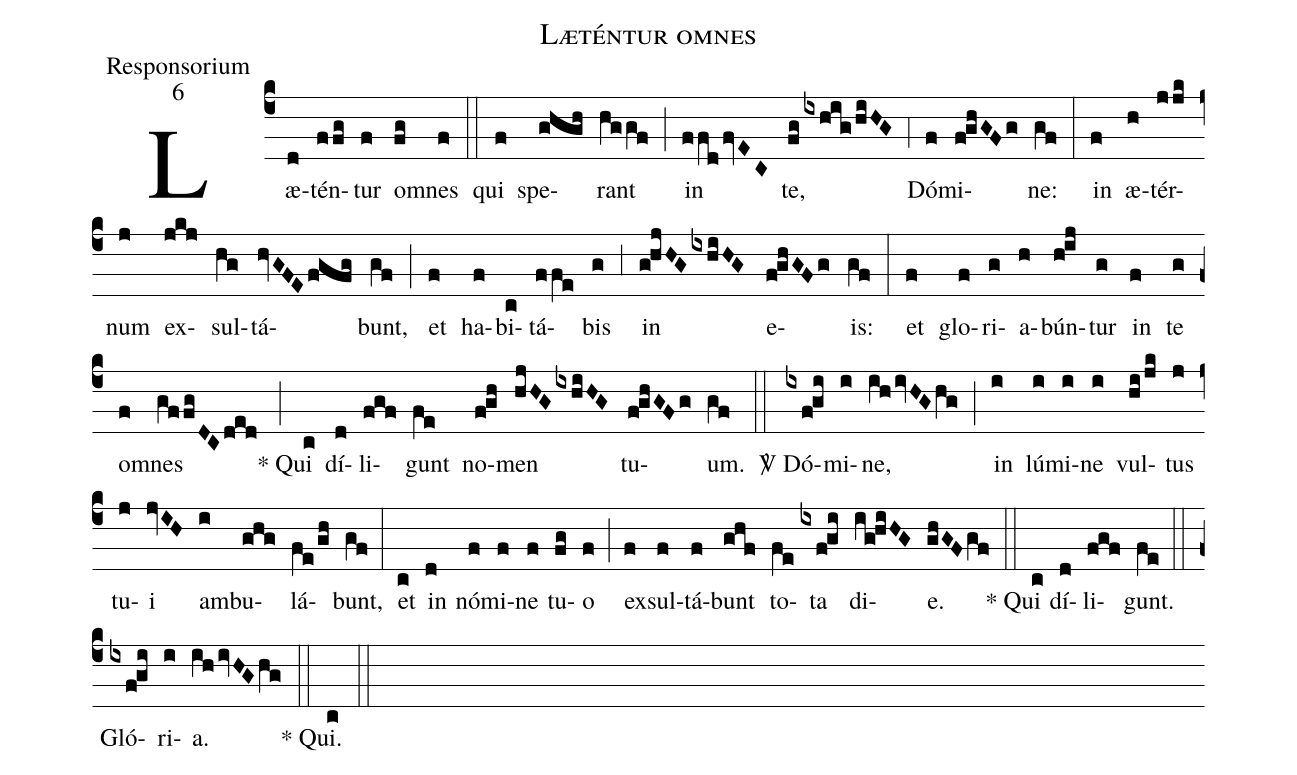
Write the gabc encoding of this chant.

name:Læténtur omnes;
office-part:Responsorium;
mode:6;
%%
(c4) Læ(d)tén(ffg)tur(f) o(fg)mnes(f) (::) qui(f) spe(ghgh)rant(hg/gf) (;) in(ffd/fvEC) te,(fg/ixhig/hiHG) (;4) Dó(f)mi(f!ghGFg)ne:(gf) (:)

in(f) æ(h)tér(jjk)num(j) ex(jkj)sul(hg)tá(hvGFE/fgfg)bunt,(gf) (;) et(f) ha(f)bi(c)tá(ffe)bis(g) (;3) in(g!hjHG/ixhiHG) e(f!ghGFg)is:(gf) (:) et(f) glo(f)ri(g)a(h)bún(h!ij)tur(g) in(f) te(g) o(f)mnes(gffgDCded) (;)

<sp>*</sp> Qui(c) dí(d)li(fgf)gunt(fe) no(f!gh)men(hjHG/ixhiHG) tu(f!ghGFg)um.(gf) (::)

<sp>V/</sp> Dó(ixfgi)mi(i)ne,(ih/ivHGhg) (;) in(i) lú(i)mi(i)ne(i) vul(hi/jk)tus(j) tu(j)i(jvIH) am(i)bu(ghg)lá(fe/gh)bunt,(gf) (:) et(c) in(d) nó(f)mi(f)ne(f) tu(fg)o(f) (;) ex(f)sul(f)tá(f)bunt(ghf) to(fe)ta(ixf!gi) di(ig!hiHG)e.(ghGFgf) (::)

<sp>*</sp> Qui(c) dí(d)li(fgf)gunt.(fe) (::)

Gló(ixfgi)ri(i)a.(ih/ivHGhg) (::)

<sp>*</sp> Qui.(c) (::)
